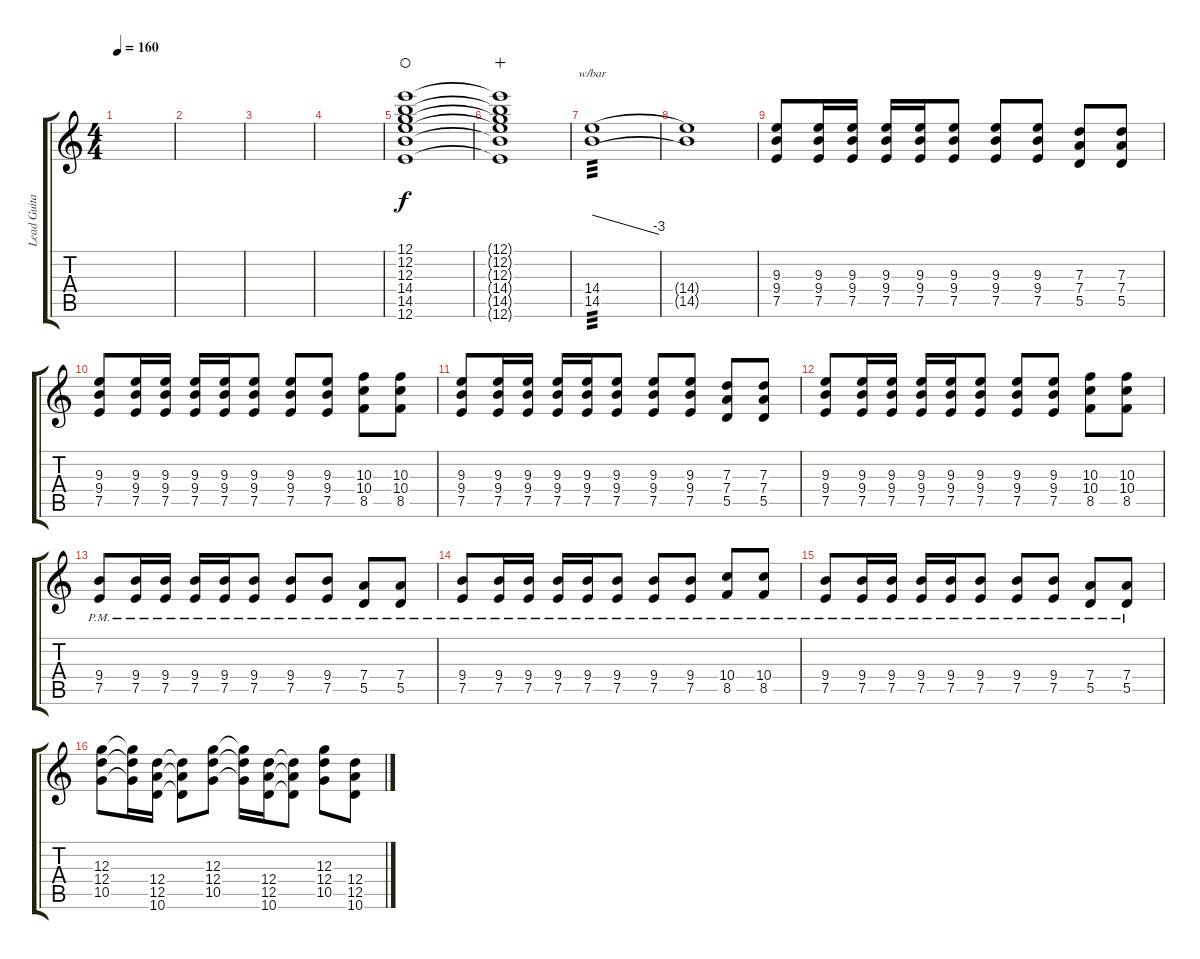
\track ("Lead Guitar (Noodles)" "Lead Guita") {instrument distortionguitar}
\staff {score tabs}
\tuning (E4 B3 G3 D3 A2 E2) {hide}
\ts (4 4)
\tempo 160
\clef g2
\ks c
|
|
|
|
(12.1 12.2 12.3 14.4 14.5 12.6).1{waho} |
(12.1{t} 12.2{t} 12.3{t} 14.4{t} 14.5{t} 12.6{t}).1{wahc} |
(14.4 14.5).1{tbe (dive default 0 0 60 -12) tp 3} |
(14.4{t} 14.5{t}).1 |
(9.3 9.4 7.5).8 (9.3 9.4 7.5).16 (9.3 9.4 7.5).16 (9.3 9.4 7.5).16 (9.3 9.4 7.5).16 (9.3 9.4 7.5).8 (9.3 9.4 7.5).8 (9.3 9.4 7.5).8 (7.3 7.4 5.5).8 (7.3 7.4 5.5).8 |
(9.3 9.4 7.5).8 (9.3 9.4 7.5).16 (9.3 9.4 7.5).16 (9.3 9.4 7.5).16 (9.3 9.4 7.5).16 (9.3 9.4 7.5).8 (9.3 9.4 7.5).8 (9.3 9.4 7.5).8 (10.3 10.4 8.5).8 (10.3 10.4 8.5).8 |
(9.3 9.4 7.5).8 (9.3 9.4 7.5).16 (9.3 9.4 7.5).16 (9.3 9.4 7.5).16 (9.3 9.4 7.5).16 (9.3 9.4 7.5).8 (9.3 9.4 7.5).8 (9.3 9.4 7.5).8 (7.3 7.4 5.5).8 (7.3 7.4 5.5).8 |
(9.3 9.4 7.5).8 (9.3 9.4 7.5).16 (9.3 9.4 7.5).16 (9.3 9.4 7.5).16 (9.3 9.4 7.5).16 (9.3 9.4 7.5).8 (9.3 9.4 7.5).8 (9.3 9.4 7.5).8 (10.3 10.4 8.5).8 (10.3 10.4 8.5).8 |
(9.4{pm} 7.5{pm}).8 (9.4{pm} 7.5{pm}).16 (9.4{pm} 7.5{pm}).16 (9.4{pm} 7.5{pm}).16 (9.4{pm} 7.5{pm}).16 (9.4{pm} 7.5{pm}).8 (9.4{pm} 7.5{pm}).8 (9.4{pm} 7.5{pm}).8 (7.4{pm} 5.5{pm}).8 (7.4{pm} 5.5{pm}).8 |
(9.4{pm} 7.5{pm}).8 (9.4{pm} 7.5{pm}).16 (9.4{pm} 7.5{pm}).16 (9.4{pm} 7.5{pm}).16 (9.4{pm} 7.5{pm}).16 (9.4{pm} 7.5{pm}).8 (9.4{pm} 7.5{pm}).8 (9.4{pm} 7.5{pm}).8 (10.4{pm} 8.5{pm}).8 (10.4{pm} 8.5{pm}).8 |
(9.4{pm} 7.5{pm}).8 (9.4{pm} 7.5{pm}).16 (9.4{pm} 7.5{pm}).16 (9.4{pm} 7.5{pm}).16 (9.4{pm} 7.5{pm}).16 (9.4{pm} 7.5{pm}).8 (9.4{pm} 7.5{pm}).8 (9.4{pm} 7.5{pm}).8 (7.4{pm} 5.5{pm}).8 (7.4{pm} 5.5{pm}).8 |
(12.3 12.4 10.5).8 (12.3{t} 12.4{t} 10.5{t}).16 (12.4 12.5 10.6).16 (12.4{t} 12.5{t} 10.6{t}).8 (12.3 12.4 10.5).8 (12.3{t} 12.4{t} 10.5{t}).16 (12.4 12.5 10.6).16 (12.4{t} 12.5{t} 10.6{t}).8 (12.3 12.4 10.5).8 (12.4 12.5 10.6).8
